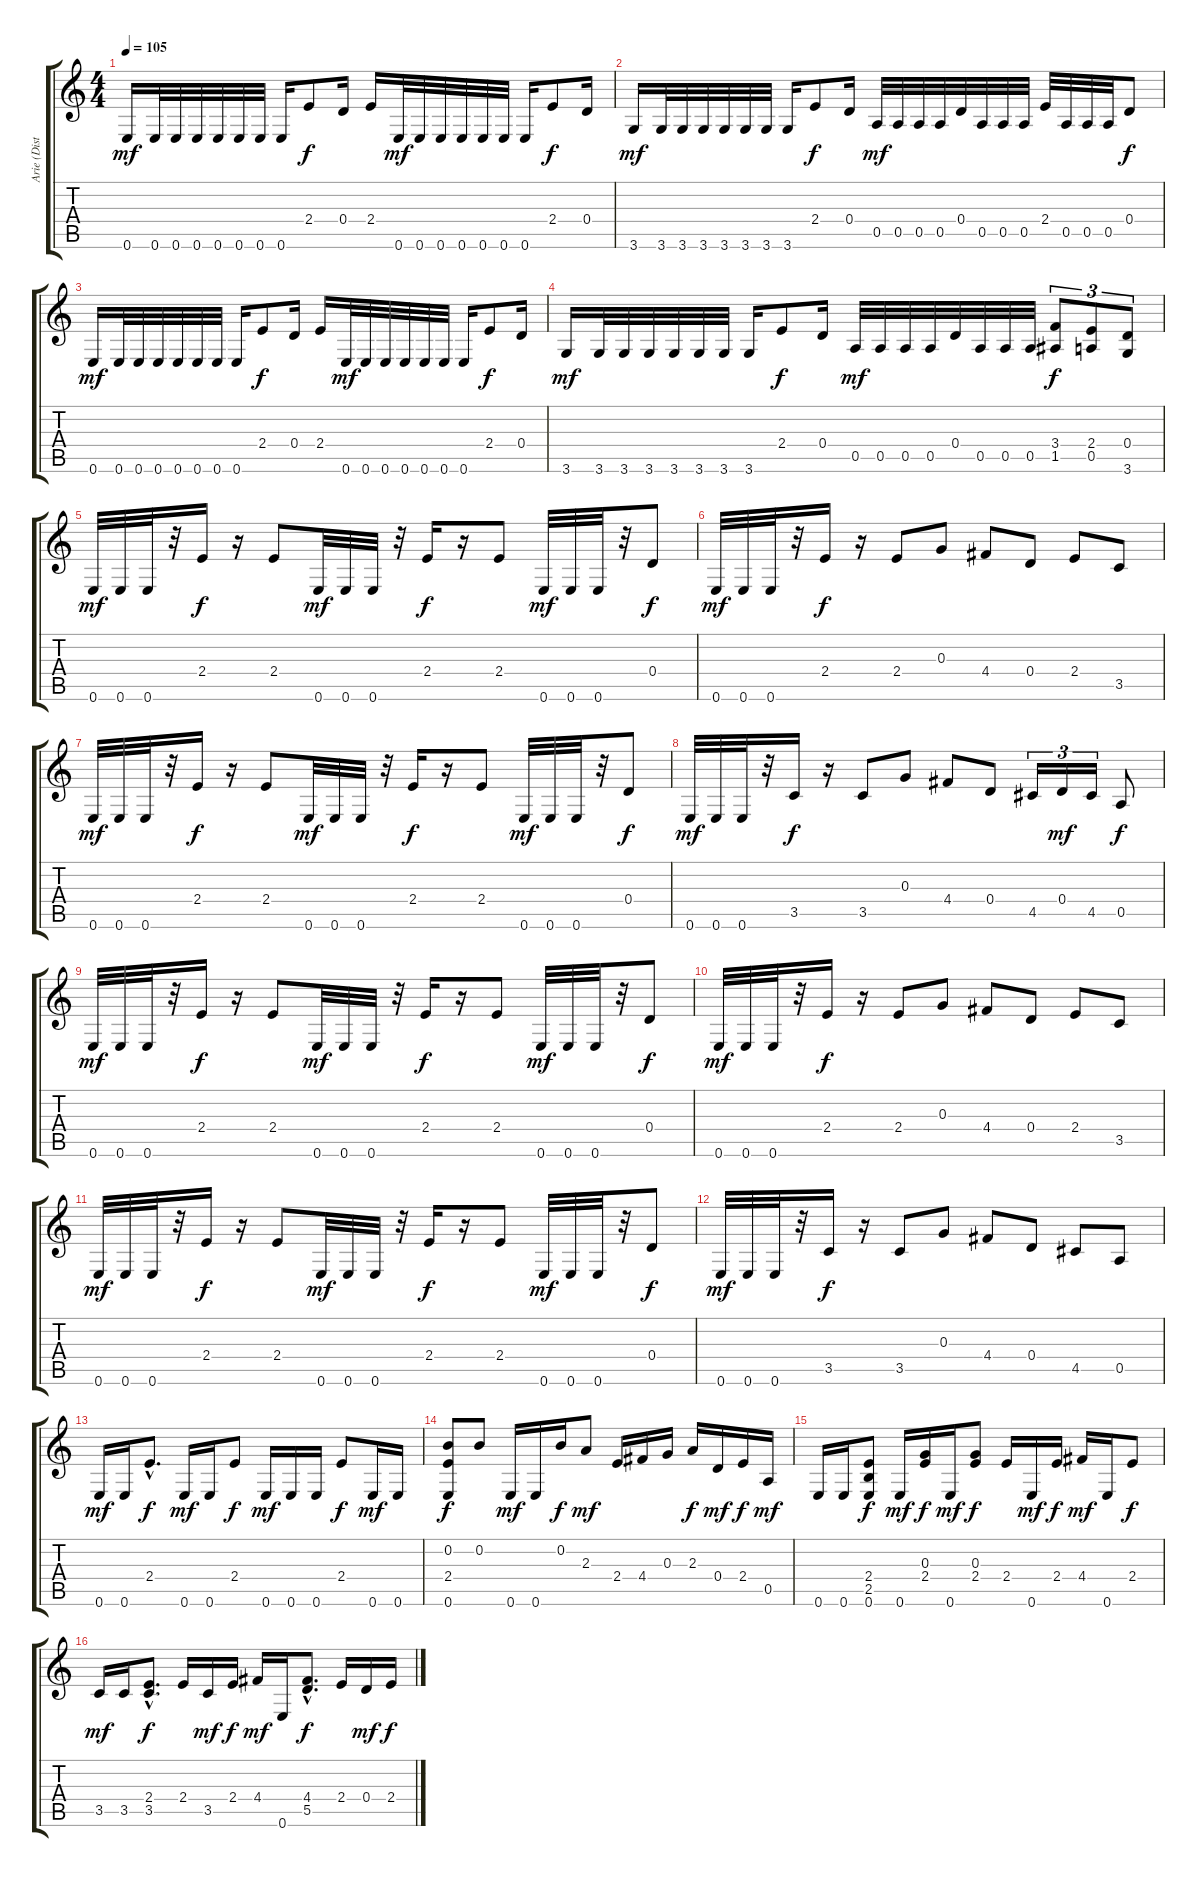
\track ("Arie (Distortion)" "Arie (Dist") {instrument distortionguitar}
\staff {score tabs}
\tuning (E4 B3 G3 D3 A2 E2) {hide}
\ts (4 4)
\tempo 105
\clef g2
\ks c
0.6.16{dy mf} 0.6.32 0.6.32 0.6.32 0.6.32 0.6.32 0.6.32 0.6.16 2.4.8{dy f} 0.4.16 2.4.16 0.6.32{dy mf} 0.6.32 0.6.32 0.6.32 0.6.32 0.6.32 0.6.16 2.4.8{dy f} 0.4.16 |
3.6.16{dy mf} 3.6.32 3.6.32 3.6.32 3.6.32 3.6.32 3.6.32 3.6.16 2.4.8{dy f} 0.4.16 0.5.32{dy mf} 0.5.32 0.5.32 0.5.32 0.4.32 0.5.32 0.5.32 0.5.32 2.4.32 0.5.32 0.5.32 0.5.32 0.4.8{dy f} |
0.6.16{dy mf} 0.6.32 0.6.32 0.6.32 0.6.32 0.6.32 0.6.32 0.6.16 2.4.8{dy f} 0.4.16 2.4.16 0.6.32{dy mf} 0.6.32 0.6.32 0.6.32 0.6.32 0.6.32 0.6.16 2.4.8{dy f} 0.4.16 |
3.6.16{dy mf} 3.6.32 3.6.32 3.6.32 3.6.32 3.6.32 3.6.32 3.6.16 2.4.8{dy f} 0.4.16 0.5.32{dy mf} 0.5.32 0.5.32 0.5.32 0.4.32 0.5.32 0.5.32 0.5.32 (3.4 1.5).8{tu (3 2) dy f} (2.4 0.5).8{tu (3 2)} (0.4 3.6).8{tu (3 2)} |
0.6.32{dy mf} 0.6.32 0.6.32 r.32 2.4.16{dy f} r.16 2.4.8 0.6.32{dy mf} 0.6.32 0.6.32 r.32 2.4.16{dy f} r.16 2.4.8 0.6.32{dy mf} 0.6.32 0.6.32 r.32 0.4.8{dy f} |
0.6.32{dy mf} 0.6.32 0.6.32 r.32 2.4.16{dy f} r.16 2.4.8 0.3.8 4.4.8 0.4.8 2.4.8 3.5.8 |
0.6.32{dy mf} 0.6.32 0.6.32 r.32 2.4.16{dy f} r.16 2.4.8 0.6.32{dy mf} 0.6.32 0.6.32 r.32 2.4.16{dy f} r.16 2.4.8 0.6.32{dy mf} 0.6.32 0.6.32 r.32 0.4.8{dy f} |
0.6.32{dy mf} 0.6.32 0.6.32 r.32 3.5.16{dy f} r.16 3.5.8 0.3.8 4.4.8 0.4.8 4.5.16{tu (3 2)} 0.4.16{tu (3 2) dy mf} 4.5.16{tu (3 2)} 0.5.8{dy f} |
0.6.32{dy mf} 0.6.32 0.6.32 r.32 2.4.16{dy f} r.16 2.4.8 0.6.32{dy mf} 0.6.32 0.6.32 r.32 2.4.16{dy f} r.16 2.4.8 0.6.32{dy mf} 0.6.32 0.6.32 r.32 0.4.8{dy f} |
0.6.32{dy mf} 0.6.32 0.6.32 r.32 2.4.16{dy f} r.16 2.4.8 0.3.8 4.4.8 0.4.8 2.4.8 3.5.8 |
0.6.32{dy mf} 0.6.32 0.6.32 r.32 2.4.16{dy f} r.16 2.4.8 0.6.32{dy mf} 0.6.32 0.6.32 r.32 2.4.16{dy f} r.16 2.4.8 0.6.32{dy mf} 0.6.32 0.6.32 r.32 0.4.8{dy f} |
0.6.32{dy mf} 0.6.32 0.6.32 r.32 3.5.16{dy f} r.16 3.5.8 0.3.8 4.4.8 0.4.8 4.5.8 0.5.8 |
0.6.16{dy mf} 0.6.16 2.4{hac}.8{d dy f} 0.6.16{dy mf} 0.6.16 2.4.8{dy f} 0.6.16{dy mf} 0.6.16 0.6.16 2.4.8{dy f} 0.6.16{dy mf} 0.6.16 |
(0.2 2.4 0.6).8{dy f} 0.2.8 0.6.16{dy mf} 0.6.16 0.2.16{dy f} 2.3.8{dy mf} 2.4.16 4.4.16 0.3.16 2.3.16{dy f} 0.4.16{dy mf} 2.4.16{dy f} 0.5.16{dy mf} |
0.6.16 0.6.16 (2.4 2.5 0.6).8{dy f} 0.6.16{dy mf} (0.3 2.4).16{dy f} 0.6.16{dy mf} (0.3 2.4).8{dy f} 2.4.16 0.6.16{dy mf} 2.4.16{dy f} 4.4.16{dy mf} 0.6.16 2.4.8{dy f} |
3.5.16{dy mf} 3.5.16 (2.4{hac} 3.5{hac}).8{d dy f} 2.4.16 3.5.16{dy mf} 2.4.16{dy f} 4.4.16{dy mf} 0.6.16 (4.4{hac} 5.5{hac}).8{d dy f} 2.4.16 0.4.16{dy mf} 2.4.16{dy f}
